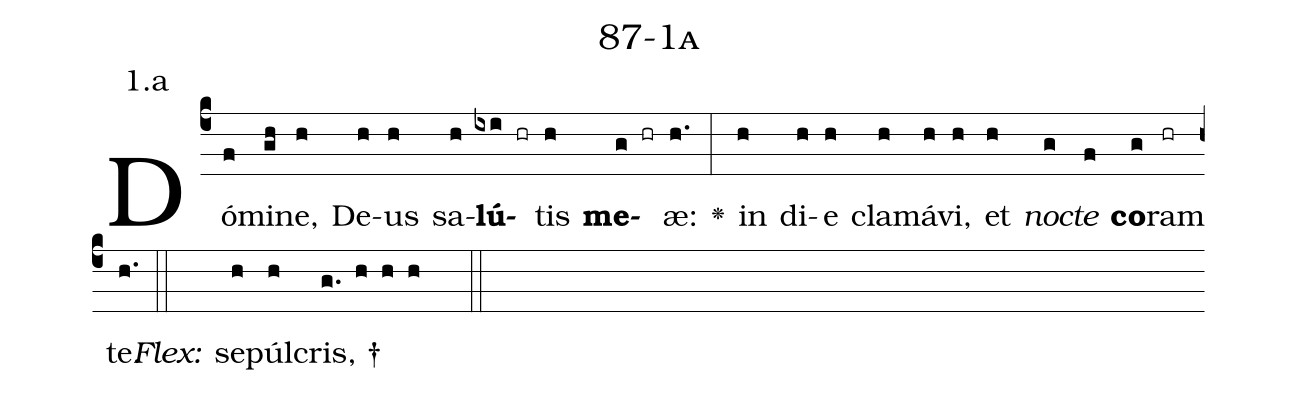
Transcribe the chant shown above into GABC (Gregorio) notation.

name: 87-1a;
annotation: 1.a;
%%
(c4)Dó(f)mi(gh)ne,(h) De(h)us(h) sa(h)<b>lú</b>(ixi hr)tis(h) <b>me</b>(g hr)æ:(h.) <v>\greheightstar</v>(:) in(h) di(h)e(h) cla(h)má(h)vi,(h) et(h) <i>noc</i>(g)<i>te</i>(f) <b>co</b>(g)ram(hr) te.(h.) (::)
<i>Flex:</i>()  se(h)púl(h)cris, †(g. h h h  ::)

%E(h) u(h) o(g) u(f) a(g) e.(h.) (::)
